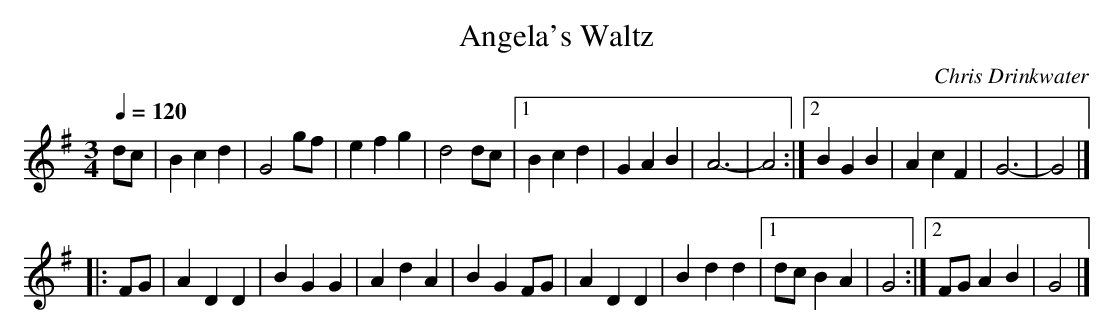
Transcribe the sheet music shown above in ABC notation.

X:1
T:Angela's Waltz
C:Chris Drinkwater
M:3/4
L:1/8
K:G
Q:1/4=120
dc|B2c2d2|G4 gf|e2f2g2|d4 dc|[1B2c2d2|G2A2B2|A6-|A4:|[2B2G2B2|A2c2F2|G6-|G4|]
|:FG|A2D2D2|B2G2G2|A2d2A2|B2G2 FG|A2D2D2|B2d2d2|[1dcB2A2|G4:|[2 FG A2B2|G4|]
